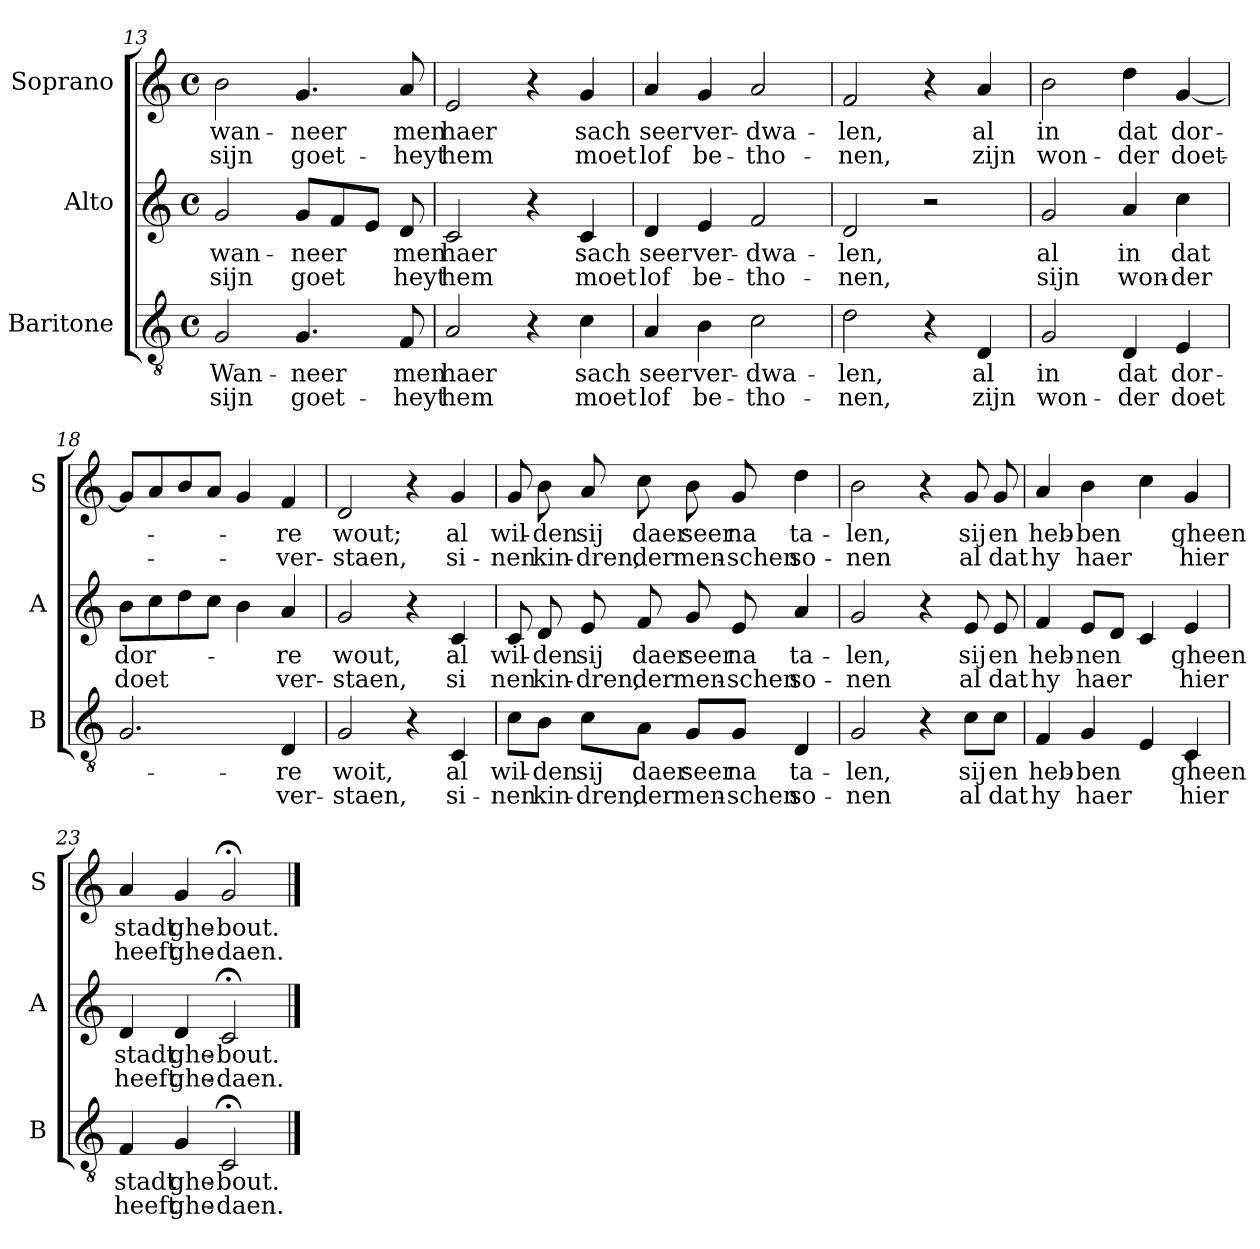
**kern	**text	**text	**kern	**text	**text	**kern	**text	**text
*part3	*part3	*part3	*part2	*part2	*part2	*part1	*part1	*part1
*staff3	*staff3	*staff3	*staff2	*staff2	*staff2	*staff1	*staff1	*staff1
*I"Baritone	*	*	*I"Alto	*	*	*I"Soprano	*	*
*I'B	*	*	*I'A	*	*	*I'S	*	*
*clefGv2	*	*	*clefG2	*	*	*clefG2	*	*
*k[]	*	*	*k[]	*	*	*k[]	*	*
*C:	*	*	*C:	*	*	*C:	*	*
*M4/4	*	*	*M4/4	*	*	*M4/4	*	*
*met(c)	*	*	*met(c)	*	*	*met(c)	*	*
=13	=13	=13	=13	=13	=13	=13	=13	=13
!	!LO:LY:b	!LO:LY:b	!	!LO:LY:b	!LO:LY:b	!	!LO:LY:b	!LO:LY:b
2G/	Wan-	sijn	2g/	wan-	sijn	2b\	wan-	sijn
!	!LO:LY:b	!LO:LY:b	!	!LO:LY:b	!LO:LY:b	!	!LO:LY:b	!LO:LY:b
4.G/	-neer	goet-	8g/L	-neer	goet	4.g/	-neer	goet-
.	.	.	8f/	.	.	.	.	.
.	.	.	8e/J	.	.	.	.	.
!	!LO:LY:b	!LO:LY:b	!	!LO:LY:b	!LO:LY:b	!	!LO:LY:b	!LO:LY:b
8F/	men	-heyt	8d/	men	heyt	8a/	men	-heyt
=14	=14	=14	=14	=14	=14	=14	=14	=14
!	!LO:LY:b	!LO:LY:b	!	!LO:LY:b	!LO:LY:b	!	!LO:LY:b	!LO:LY:b
2A/	haer	hem	2c/	haer	hem	2e/	haer	hem
4r	.	.	4r	.	.	4r	.	.
!	!LO:LY:b	!LO:LY:b	!	!LO:LY:b	!LO:LY:b	!	!LO:LY:b	!LO:LY:b
4c\	sach	moet	4c/	sach	moet	4g/	sach	moet
!!LO:LB:g=z
=15	=15	=15	=15	=15	=15	=15	=15	=15
!	!LO:LY:b	!LO:LY:b	!	!LO:LY:b	!LO:LY:b	!	!LO:LY:b	!LO:LY:b
4A/	seer	lof	4d/	seer	lof	4a/	seer	lof
!	!LO:LY:b	!LO:LY:b	!	!LO:LY:b	!LO:LY:b	!	!LO:LY:b	!LO:LY:b
4B\	ver-	be-	4e/	ver-	be-	4g/	ver-	be-
!	!LO:LY:b	!LO:LY:b	!	!LO:LY:b	!LO:LY:b	!	!LO:LY:b	!LO:LY:b
2c\	-dwa-	-tho-	2f/	-dwa-	-tho-	2a/	-dwa-	-tho-
=16	=16	=16	=16	=16	=16	=16	=16	=16
!	!LO:LY:b	!LO:LY:b	!	!LO:LY:b	!LO:LY:b	!	!LO:LY:b	!LO:LY:b
2d\	-len,	-nen,	2d/	-len,	-nen,	2f/	-len,	-nen,
4r	.	.	2r	.	.	4r	.	.
!	!LO:LY:b	!LO:LY:b	!	!	!	!	!LO:LY:b	!LO:LY:b
4D/	al	zijn	.	.	.	4a/	al	zijn
=17	=17	=17	=17	=17	=17	=17	=17	=17
!	!LO:LY:b	!LO:LY:b	!	!LO:LY:b	!LO:LY:b	!	!LO:LY:b	!LO:LY:b
2G/	in	won-	2g/	al	sijn	2b\	in	won-
!	!LO:LY:b	!LO:LY:b	!	!LO:LY:b	!LO:LY:b	!	!LO:LY:b	!LO:LY:b
4D/	dat	-der	4a/	in	won-	4dd\	dat	-der
!	!LO:LY:b	!LO:LY:b	!	!LO:LY:b	!LO:LY:b	!	!LO:LY:b	!LO:LY:b
4E/	dor-	doet	4cc\	dat	-der	[4g/	dor-	doet-
=18	=18	=18	=18	=18	=18	=18	=18	=18
!	!	!	!	!LO:LY:b	!LO:LY:b	!	!	!
2.G/	.	.	8b\L	dor-	doet	8g/L]	.	.
.	.	.	8cc\	.	.	8a/	.	.
.	.	.	8dd\	.	.	8b/	.	.
.	.	.	8cc\J	.	.	8a/J	.	.
.	.	.	4b\	.	.	4g/	.	.
!	!LO:LY:b	!LO:LY:b	!	!LO:LY:b	!LO:LY:b	!	!LO:LY:b	!LO:LY:b
4D/	-re	ver-	4a/	-re	ver-	4f/	-re	-ver-
=19	=19	=19	=19	=19	=19	=19	=19	=19
!	!LO:LY:b	!LO:LY:b	!	!LO:LY:b	!LO:LY:b	!	!LO:LY:b	!LO:LY:b
2G/	woit,	-staen,	2g/	wout,	-staen,	2d/	wout;	-staen,
4r	.	.	4r	.	.	4r	.	.
!	!LO:LY:b	!LO:LY:b	!	!LO:LY:b	!LO:LY:b	!	!LO:LY:b	!LO:LY:b
4C/	al	si-	4c/	al	si	4g/	al	si-
!!LO:LB:g=z
=20	=20	=20	=20	=20	=20	=20	=20	=20
!	!LO:LY:b	!LO:LY:b	!	!LO:LY:b	!LO:LY:b	!	!LO:LY:b	!LO:LY:b
8c\L	wil-	-nen	8c/	wil-	nen	8g/	wil-	-nen
!	!LO:LY:b	!LO:LY:b	!	!LO:LY:b	!LO:LY:b	!	!LO:LY:b	!LO:LY:b
8B\J	-den	kin-	8d/	-den	kin-	8b\	-den	kin-
!	!LO:LY:b	!LO:LY:b	!	!LO:LY:b	!LO:LY:b	!	!LO:LY:b	!LO:LY:b
8c\L	sij	-dren,	8e/	sij	-dren,	8a/	sij	-dren,
!	!LO:LY:b	!LO:LY:b	!	!LO:LY:b	!LO:LY:b	!	!LO:LY:b	!LO:LY:b
8A\J	daer	der	8f/	daer	der	8cc\	daer	der
!	!LO:LY:b	!LO:LY:b	!	!LO:LY:b	!LO:LY:b	!	!LO:LY:b	!LO:LY:b
8G/L	seer	men-	8g/	seer	men-	8b\	seer	men-
!	!LO:LY:b	!LO:LY:b	!	!LO:LY:b	!LO:LY:b	!	!LO:LY:b	!LO:LY:b
8G/J	na	-schen	8e/	na	-schen	8g/	na	-schen
!	!LO:LY:b	!LO:LY:b	!	!LO:LY:b	!LO:LY:b	!	!LO:LY:b	!LO:LY:b
4D/	ta-	so-	4a/	ta-	so-	4dd\	ta-	so-
=21	=21	=21	=21	=21	=21	=21	=21	=21
!	!LO:LY:b	!LO:LY:b	!	!LO:LY:b	!LO:LY:b	!	!LO:LY:b	!LO:LY:b
2G/	-len,	-nen	2g/	-len,	-nen	2b\	-len,	-nen
4r	.	.	4r	.	.	4r	.	.
!	!LO:LY:b	!LO:LY:b	!	!LO:LY:b	!LO:LY:b	!	!LO:LY:b	!LO:LY:b
8c\L	sij	al	8e/	sij	al	8g/	sij	al
!	!LO:LY:b	!LO:LY:b	!	!LO:LY:b	!LO:LY:b	!	!LO:LY:b	!LO:LY:b
8c\J	en	dat	8e/	en	dat	8g/	en	dat
=22	=22	=22	=22	=22	=22	=22	=22	=22
!	!LO:LY:b	!LO:LY:b	!	!LO:LY:b	!LO:LY:b	!	!LO:LY:b	!LO:LY:b
4F/	heb-	hy	4f/	heb-	hy	4a/	heb-	hy
!	!LO:LY:b	!LO:LY:b	!	!LO:LY:b	!LO:LY:b	!	!LO:LY:b	!LO:LY:b
4G/	-ben	haer	8e/L	-nen	haer	4b\	-ben	haer
.	.	.	8d/J	.	.	.	.	.
4E/	.	.	4c/	.	.	4cc\	.	.
!	!LO:LY:b	!LO:LY:b	!	!LO:LY:b	!LO:LY:b	!	!LO:LY:b	!LO:LY:b
4C/	gheen	hier	4e/	gheen	hier	4g/	gheen	hier
=23	=23	=23	=23	=23	=23	=23	=23	=23
!	!LO:LY:b	!LO:LY:b	!	!LO:LY:b	!LO:LY:b	!	!LO:LY:b	!LO:LY:b
4F/	stadt	heeft	4d/	stadt	heeft	4a/	stadt	heeft
!	!LO:LY:b	!LO:LY:b	!	!LO:LY:b	!LO:LY:b	!	!LO:LY:b	!LO:LY:b
4G/	ghe-	ghe-	4d/	ghe-	ghe-	4g/	ghe-	ghe-
!	!LO:LY:b	!LO:LY:b	!	!LO:LY:b	!LO:LY:b	!	!LO:LY:b	!LO:LY:b
2C;</	-bout.	-daen.	2c;</	-bout.	-daen.	2g;</	-bout.	-daen.
==	==	==	==	==	==	==	==	==
*-	*-	*-	*-	*-	*-	*-	*-	*-
